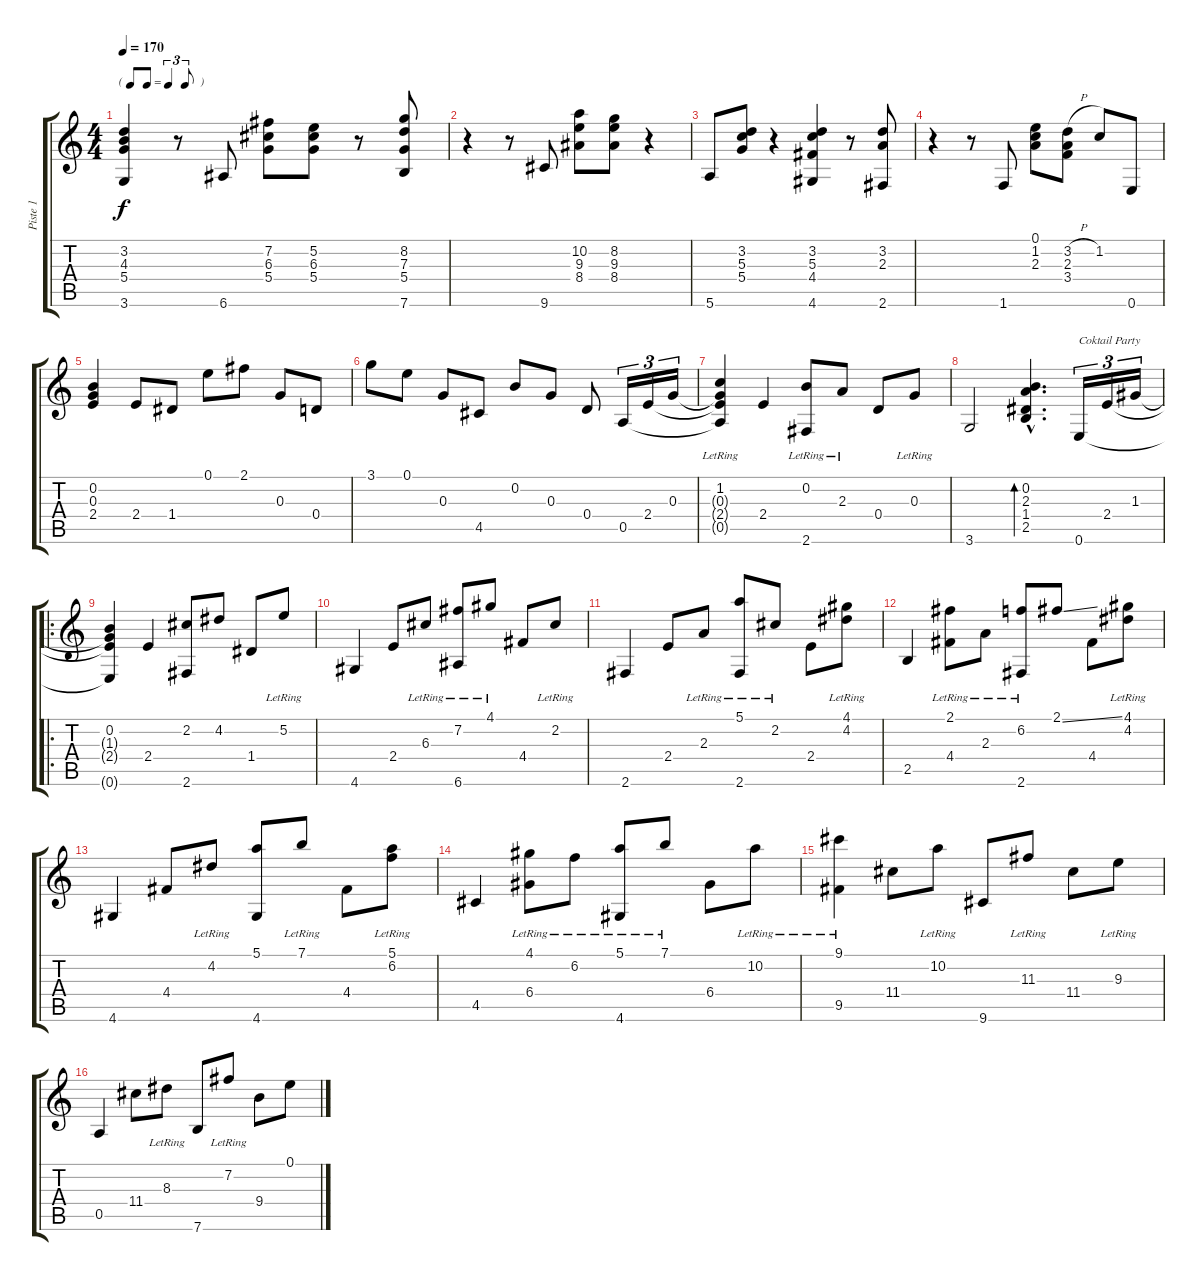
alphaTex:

\track ("Piste 1" "Piste 1") {instrument electricguitarjazz}
\staff {score tabs}
\tuning (E4 B3 G3 D3 A2 E2) {hide}
\ts (4 4)
\tf triplet8th
\tempo 170
\clef g2
\ks c
(3.2 4.3 5.4 3.6).4{dy f} r.8 6.6.8 (7.2 6.3 5.4).8 (5.2 6.3 5.4).8 r.8 (8.2 7.3 5.4 7.6).8 |
r.4 r.8 9.6.8 (10.2 9.3 8.4).8 (8.2 9.3 8.4).8 r.4 |
5.6.8 (3.2 5.3 5.4).8 r.4 (3.2 5.3 4.4 4.6).4 r.8 (3.2 2.3 2.6).8 |
r.4 r.8 1.6.8 (0.1 1.2 2.3).8 (3.2{h} 2.3 3.4).8 1.2.8 0.6.8 |
(0.2 0.3 2.4).4 2.4.8 1.4.8 0.1.8 2.1.8 0.3.8 0.4.8 |
3.1.8 0.1.8 0.3.8 4.5.8 0.2.8 0.3.8 0.4.8 0.5.16{tu (3 2)} 2.4.16{tu (3 2)} 0.3.16{tu (3 2)} |
(1.2{lr} 0.3{t} 2.4{t} 0.5{t}).4 2.4.4 (0.2{lr} 2.6).8 2.3{lr}.8 0.4.8 0.3{lr}.8 |
3.6.2 (0.2{hac} 2.3{hac} 1.4{hac} 2.5{hac}).4{d bd 480} 0.6.16{tu (3 2) txt "Coktail Party"} 2.4.16{tu (3 2)} 1.3.16{tu (3 2)} |
\ro
(0.2 1.3{t} 2.4{t} 0.6{t}).4 2.4.4 (2.2 2.6).8 4.2.8 1.4.8 5.2{lr}.8 |
4.6.4 2.4.8 6.3{lr}.8 (7.2{lr} 6.6).8 4.1{lr}.8 4.4.8 2.2{lr}.8 |
2.6.4 2.4.8 2.3{lr}.8 (5.1{lr} 2.6).8 2.2{lr}.8 2.4.8 (4.1{lr} 4.2{lr}).8 |
2.5.4 (2.1{lr} 4.4).8 2.3{lr}.8 (6.2{lr} 2.6).8 2.1{ss}.8 4.4.8 (4.1{lr} 4.2{lr}).8 |
4.6.4 4.4.8 4.2{lr}.8 (5.1 4.6).8 7.1{lr}.8 4.4.8 (5.1{lr} 6.2{lr}).8 |
4.5.4 (4.1{lr} 6.4).8 6.2{lr}.8 (5.1{lr} 4.6).8 7.1{lr}.8 6.4.8 10.2{lr}.8 |
(9.1{lr} 9.5).4 11.4.8 10.2{lr}.8 9.6.8 11.3{lr}.8 11.4.8 9.3{lr}.8 |
0.5.4 11.4.8 8.3{lr}.8 7.6.8 7.2{lr}.8 9.4.8 0.1.8
